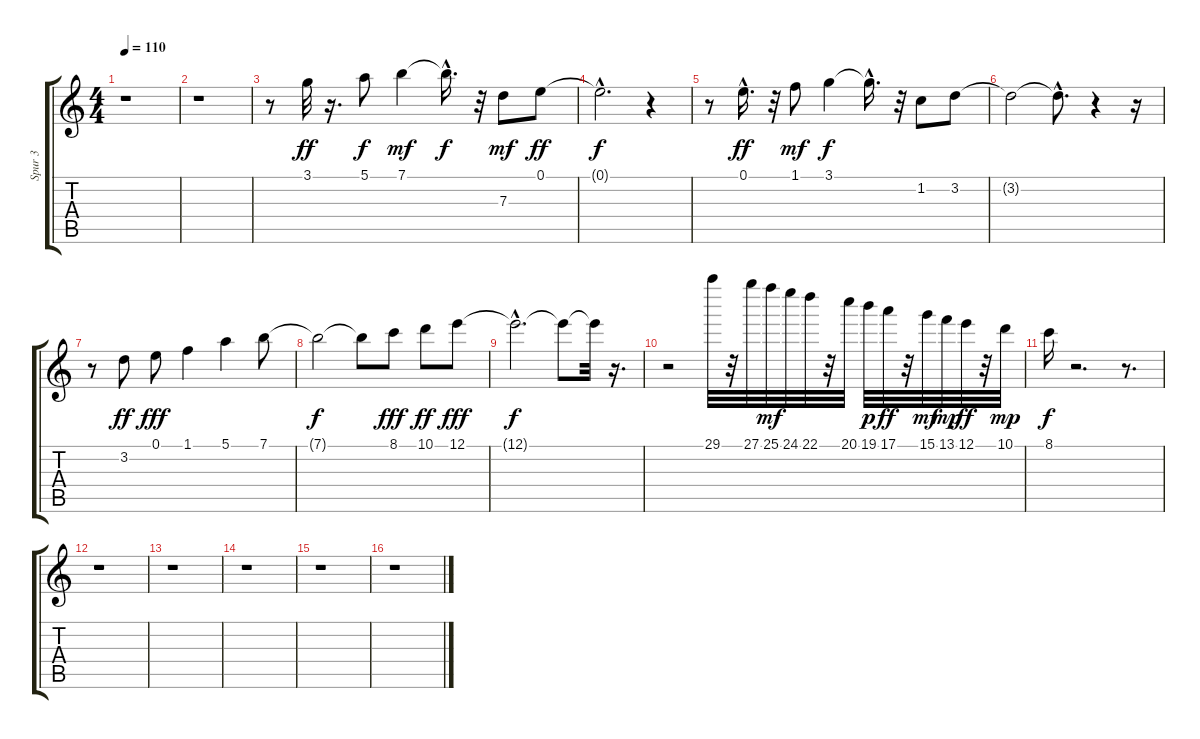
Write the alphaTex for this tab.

\track ("Spur 3" "Spur 3") {instrument acousticguitarnylon}
\staff {score tabs}
\tuning (E4 B3 G3 D3 A2 E2) {hide}
\ts (4 4)
\tempo 110
\clef g2
\ks c
r.1{dy mp} |
r.1 |
r.8 3.1.32{dy ff} r.16{d} 5.1.8{dy f} 7.1.4{dy mf} 7.1{hac t}.16{d dy f} r.32 7.3.8{dy mf} 0.1.8{dy ff} |
0.1{hac t}.2{d dy f} r.4 |
r.8 0.1{hac}.16{d dy ff} r.32 1.1.8{dy mf} 3.1.4{dy f} 3.1{hac t}.16{d} r.32 1.2.8 3.2.8 |
3.2{t}.2 3.2{hac t}.8{d} r.4 r.16 |
r.8 3.2.8{dy ff} 0.1.8{dy fff} 1.1.4 5.1.4 7.1.8 |
7.1{t}.2{dy f} 7.1{t}.8 8.1.8{dy fff} 10.1.8{dy ff} 12.1.8{dy fff} |
12.1{hac t}.2{d dy f} 12.1{t}.8 12.1{t}.32 r.16{d} |
r.2 29.1.32{instrument glockenspiel} r.32 27.1.32 25.1.32{dy mf} 24.1.32 22.1.32 r.32 20.1.32 19.1.32{dy p} 17.1.32{dy ff} r.32 15.1.32{dy mf} 13.1.32{dy mp} 12.1.32{dy ff} r.32 10.1.32{dy mp} |
8.1.16{dy f instrument acousticguitarnylon} r.2{d} r.8{d} |
r.1 |
r.1 |
r.1 |
r.1 |
r.1
